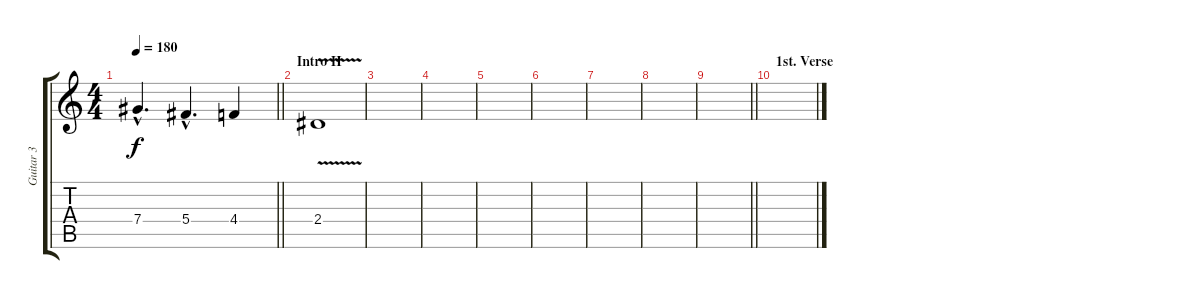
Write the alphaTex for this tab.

\track ("Guitar 3" "Guitar 3") {instrument distortionguitar}
\staff {score tabs}
\tuning (Eb4 Bb3 Gb3 Db3 Ab2 Eb2) {hide}
\ts (4 4)
\tempo 180
\clef g2
\barLineRight lightlight
\ks c
7.4{hac}.4{d dy f} 5.4{hac}.4{d} 4.4.4 |
\section ("" "Intro II")
2.4{v}.1 |
|
|
|
|
|
|
\barLineRight lightlight
|
\section ("" "1st. Verse")
